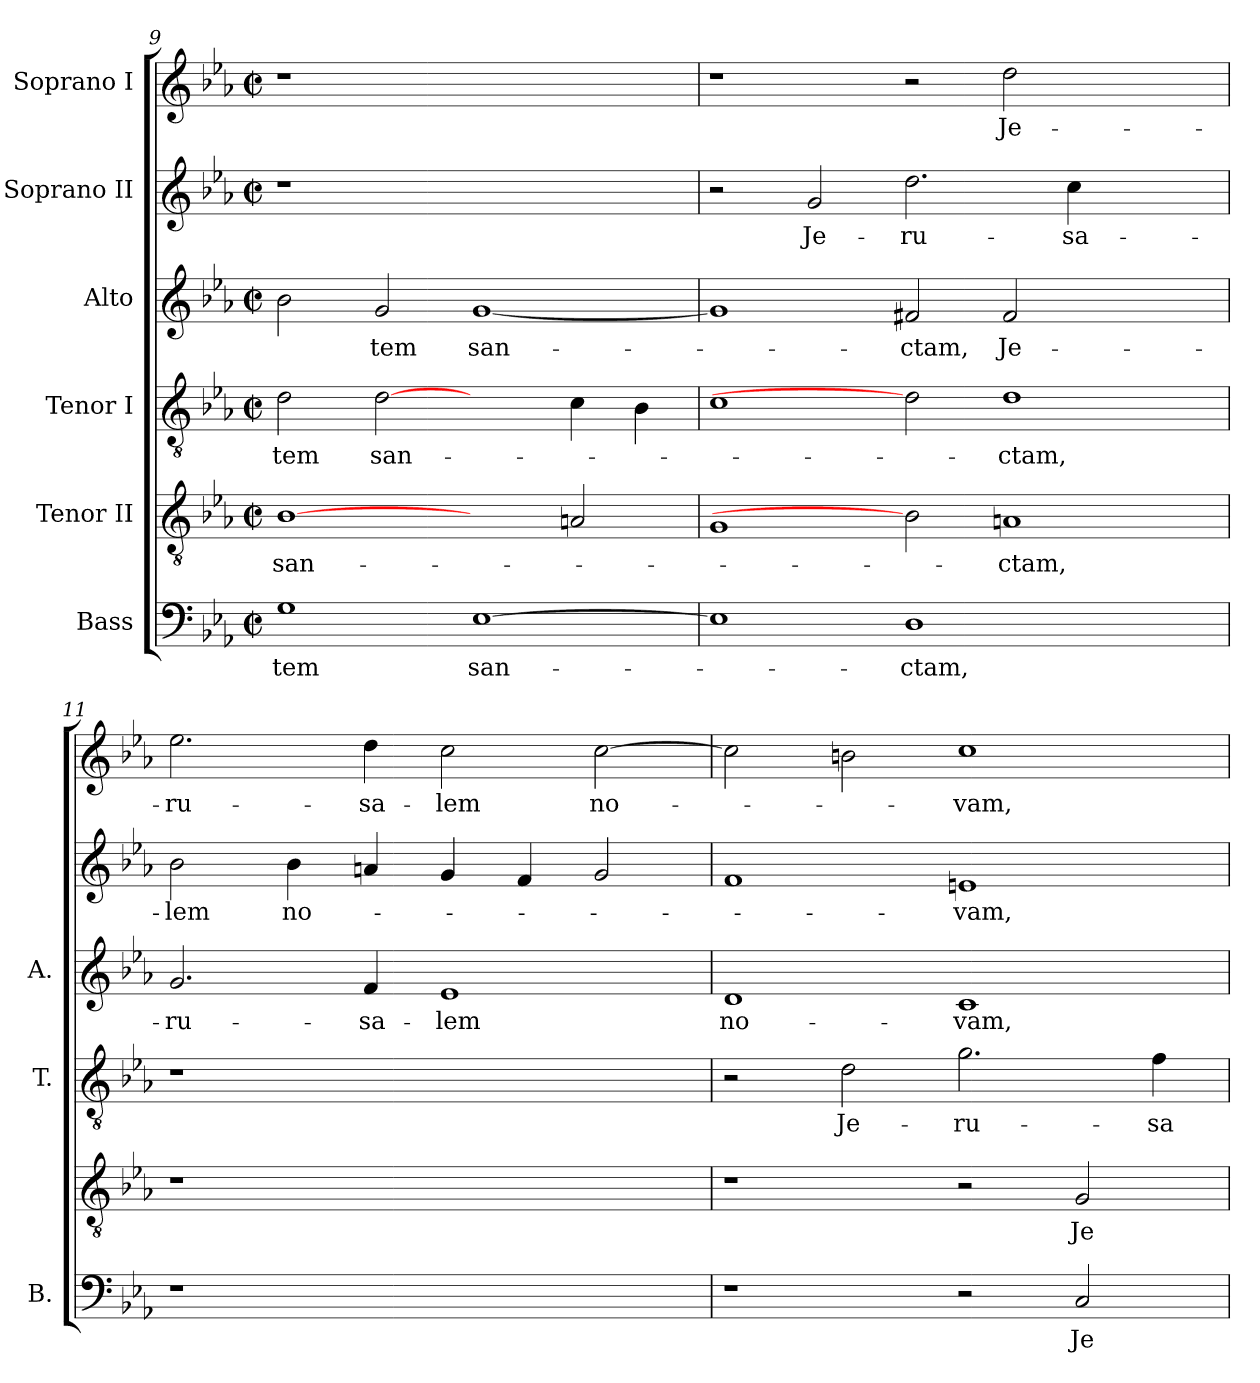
**kern	**text	**kern	**text	**kern	**text	**kern	**text	**kern	**text	**kern	**text
*part6	*part6	*part5	*part5	*part4	*part4	*part3	*part3	*part2	*part2	*part1	*part1
*staff6	*staff6	*staff5	*staff5	*staff4	*staff4	*staff3	*staff3	*staff2	*staff2	*staff1	*staff1
*I"Bass	*	*I"Tenor II	*	*I"Tenor I	*	*I"Alto	*	*I"Soprano II	*	*I"Soprano I	*
*I'B.	*	*	*	*I'T.	*	*I'A.	*	*	*	*	*
*clefF4	*	*clefGv2	*	*clefGv2	*	*clefG2	*	*clefG2	*	*clefG2	*
*	*	*ITrd7c12	*	*ITrd7c12	*	*ITrd7c12	*	*	*	*	*
*k[b-e-a-]	*	*k[b-e-a-]	*	*k[b-e-a-]	*	*k[b-e-a-]	*	*k[b-e-a-]	*	*k[b-e-a-]	*
*E-:	*	*E-:	*	*E-:	*	*E-:	*	*E-:	*	*E-:	*
*M2/2	*	*M2/2	*	*M2/2	*	*M2/2	*	*M2/2	*	*M2/2	*
*met(c|)	*	*met(c|)	*	*met(c|)	*	*met(c|)	*	*met(c|)	*	*met(c|)	*
=9	=9	=9	=9	=9	=9	=9	=9	=9	=9	=9	=9
!	!LO:LY:b:color=#000000	!	!	!	!	!	!	!	!	!	!
!	!	!	!LO:LY:b:color=#000000	!	!	!	!	!	!	!	!
!	!	!	!	!	!LO:LY:b:color=#000000	!	!	!LO:N:vis=1	!	!LO:N:vis=1	!
1Gi	-tem	[1BB-i	san-	2Di\	-tem	2B-i\	.	1r	.	1r	.
!	!	!	!	!	!LO:LY:b:color=#000000	!	!	!	!	!	!
!	!	!	!	!	!	!	!LO:LY:b:color=#000000	!	!	!	!
.	.	.	.	[2Di	san-	2Gi/	-tem	.	.	.	.
!	!LO:LY:b:color=#000000	!	!	!	!	!	!	!	!	!	!
!	!	!	!	!	!	!	!LO:LY:b:color=#000000	!	!	!	!
[>1E-i	san-	2ryy	.	2ryy	.	[<1Gi	san-	1ryy	.	1ryy	.
.	.	2AAni/	.	4Ci\	.	.	.	.	.	.	.
.	.	.	.	4BB-i\	.	.	.	.	.	.	.
!!LO:PB:g=z
=10	=10	=10	=10	=10	=10	=10	=10	=10	=10	=10	=10
1E-i]	.	1GGi	.	1Ci	.	1Gi]	.	2r	.	1r	.
!	!	!	!	!	!	!	!	!	!LO:LY:b:color=#000000	!	!
.	.	.	.	.	.	.	.	2gi/	Je-	.	.
!	!LO:LY:b:color=#000000	!	!	!	!	!	!	!	!	!	!
!	!	!	!	!	!	!	!LO:LY:b:color=#000000	!	!	!	!
!	!	!	!	!	!	!	!	!	!LO:LY:b:color=#000000	!	!
1Di	-ctam,	2BB-i]	.	2Di]	.	2F#Xi/	-ctam,	2.ddi\	-ru-	2r	.
!	!	!	!LO:LY:b:color=#000000	!	!	!	!	!	!	!	!
!	!	!	!	!	!LO:LY:b:color=#000000	!	!	!	!	!	!
!	!	!	!	!	!	!	!LO:LY:b:color=#000000	!	!	!	!
!	!	!	!	!	!	!	!	!	!	!	!LO:LY:b:color=#000000
.	.	1AAni	-ctam,	1Di	-ctam,	2F#i/	Je-	.	.	2ddi\	Je-
!	!	!	!	!	!	!	!	!	!LO:LY:b:color=#000000	!	!
.	.	.	.	.	.	.	.	4cci\	-sa-	.	.
2ryy	.	.	.	.	.	2ryy	.	2ryy	.	2ryy	.
=11	=11	=11	=11	=11	=11	=11	=11	=11	=11	=11	=11
!LO:N:vis=1	!	!LO:N:vis=1	!	!LO:N:vis=1	!	!	!	!	!	!	!
!	!	!	!	!	!	!	!LO:LY:b:color=#000000	!	!	!	!
!	!	!	!	!	!	!	!	!	!LO:LY:b:color=#000000	!	!
!	!	!	!	!	!	!	!	!	!	!	!LO:LY:b:color=#000000
1r	.	1r	.	1r	.	2.Gi/	-ru-	2b-i\	-lem	2.ee-i\	-ru-
!	!	!	!	!	!	!	!	!	!LO:LY:b:color=#000000	!	!
.	.	.	.	.	.	.	.	4b-i\	no-	.	.
!	!	!	!	!	!	!	!LO:LY:b:color=#000000	!	!	!	!
!	!	!	!	!	!	!	!	!	!	!	!LO:LY:b:color=#000000
.	.	.	.	.	.	4Fi/	-sa-	4ani/	.	4ddi\	-sa-
!	!	!	!	!	!	!	!LO:LY:b:color=#000000	!	!	!	!
!	!	!	!	!	!	!	!	!	!	!	!LO:LY:b:color=#000000
1ryy	.	1ryy	.	1ryy	.	1E-i	-lem	4gi/	.	2cci\	-lem
.	.	.	.	.	.	.	.	4fi/	.	.	.
!	!	!	!	!	!	!	!	!	!	!	!LO:LY:b:color=#000000
.	.	.	.	.	.	.	.	2gi/	.	[>2cci\	no-
=12	=12	=12	=12	=12	=12	=12	=12	=12	=12	=12	=12
!	!	!	!	!	!	!	!LO:LY:b:color=#000000	!	!	!	!
1r	.	1r	.	2r	.	1Di	no-	1fi	.	2cci\]	.
!	!	!	!	!	!LO:LY:b:color=#000000	!	!	!	!	!	!
.	.	.	.	2Di\	Je-	.	.	.	.	2bni\	.
!	!	!	!	!	!LO:LY:b:color=#000000	!	!	!	!	!	!
!	!	!	!	!	!	!	!LO:LY:b:color=#000000	!	!	!	!
!	!	!	!	!	!	!	!	!	!LO:LY:b:color=#000000	!	!
!	!	!	!	!	!	!	!	!	!	!	!LO:LY:b:color=#000000
2r	.	2r	.	2.Gi\	-ru-	1Ci	-vam,	1eni	-vam,	1cci	-vam,
!	!LO:LY:b:color=#000000	!	!	!	!	!	!	!	!	!	!
!	!	!	!LO:LY:b:color=#000000	!	!	!	!	!	!	!	!
2Ci/	Je-	2GGi/	Je-	.	.	.	.	.	.	.	.
!	!	!	!	!	!LO:LY:b:color=#000000	!	!	!	!	!	!
.	.	.	.	4Fi\	-sa-	.	.	.	.	.	.
=	=	=	=	=	=	=	=	=	=	=	=
*-	*-	*-	*-	*-	*-	*-	*-	*-	*-	*-	*-
